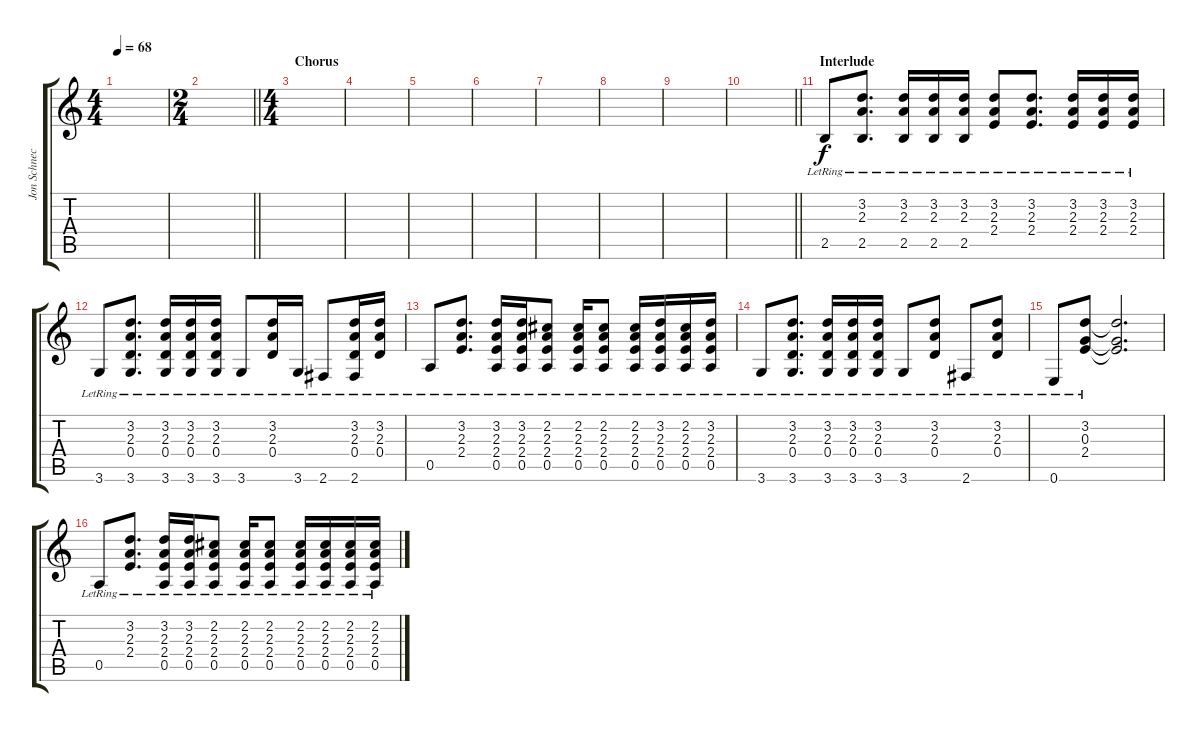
\track ("Jon Schneck - Acoustic Guitar" "Jon Schnec") {instrument acousticguitarsteel}
\staff {score tabs}
\tuning (E4 B3 G3 D3 A2 E2) {hide}
\ts (4 4)
\tempo 68
\clef g2
\ks c
|
\ts (2 4)
\barLineRight lightlight
|
\ts (4 4)
\section ("" "Chorus")
|
|
|
|
|
|
|
\barLineRight lightlight
|
\section ("" "Interlude")
2.5{lr}.8{instrument acousticguitarsteel} (3.2{lr} 2.3{lr} 2.5{lr}).8{d} (3.2{lr} 2.3{lr} 2.5{lr}).16 (3.2{lr} 2.3{lr} 2.5{lr}).16 (3.2{lr} 2.3{lr} 2.5{lr}).16 (3.2{lr} 2.3{lr} 2.4{lr}).8 (3.2{lr} 2.3{lr} 2.4{lr}).8{d} (3.2{lr} 2.3{lr} 2.4{lr}).16 (3.2{lr} 2.3{lr} 2.4{lr}).16 (3.2{lr} 2.3{lr} 2.4{lr}).16 |
3.6{lr}.8 (3.2{lr} 2.3{lr} 0.4{lr} 3.6{lr}).8{d} (3.2{lr} 2.3{lr} 0.4{lr} 3.6{lr}).16 (3.2{lr} 2.3{lr} 0.4{lr} 3.6{lr}).16 (3.2{lr} 2.3{lr} 0.4{lr} 3.6{lr}).16 3.6{lr}.8 (3.2{lr} 2.3{lr} 0.4{lr}).16 3.6{lr}.16 2.6{lr}.8 (3.2{lr} 2.3{lr} 0.4{lr} 2.6{lr}).16 (3.2{lr} 2.3{lr} 0.4{lr}).16 |
0.5{lr}.8 (3.2{lr} 2.3{lr} 2.4{lr}).8{d} (3.2{lr} 2.3{lr} 2.4{lr} 0.5{lr}).16 (3.2{lr} 2.3{lr} 2.4{lr} 0.5{lr}).16 (2.2{lr} 2.3{lr} 2.4{lr} 0.5{lr}).8 (2.2{lr} 2.3{lr} 2.4{lr} 0.5{lr}).16 (2.2{lr} 2.3{lr} 2.4{lr} 0.5{lr}).8 (2.2{lr} 2.3{lr} 2.4{lr} 0.5{lr}).16 (3.2{lr} 2.3{lr} 2.4{lr} 0.5{lr}).16 (2.2{lr} 2.3{lr} 2.4{lr} 0.5{lr}).16 (3.2{lr} 2.3{lr} 2.4{lr} 0.5{lr}).16 |
3.6{lr}.8 (3.2{lr} 2.3{lr} 0.4{lr} 3.6{lr}).8{d} (3.2{lr} 2.3{lr} 0.4{lr} 3.6{lr}).16 (3.2{lr} 2.3{lr} 0.4{lr} 3.6{lr}).16 (3.2{lr} 2.3{lr} 0.4{lr} 3.6{lr}).16 3.6{lr}.8 (3.2{lr} 2.3{lr} 0.4{lr}).8 2.6{lr}.8 (3.2{lr} 2.3{lr} 0.4{lr}).8 |
0.6{lr}.8 (3.2{lr} 0.3{lr} 2.4{lr}).8 (3.2{t} 0.3{t} 2.4{t}).2{d} |
0.5{lr}.8 (3.2{lr} 2.3{lr} 2.4{lr}).8{d} (3.2{lr} 2.3{lr} 2.4{lr} 0.5{lr}).16 (3.2{lr} 2.3{lr} 2.4{lr} 0.5{lr}).16 (2.2{lr} 2.3{lr} 2.4{lr} 0.5{lr}).8 (2.2{lr} 2.3{lr} 2.4{lr} 0.5{lr}).16 (2.2{lr} 2.3{lr} 2.4{lr} 0.5{lr}).8 (2.2{lr} 2.3{lr} 2.4{lr} 0.5{lr}).16 (2.2{lr} 2.3{lr} 2.4{lr} 0.5{lr}).16 (2.2{lr} 2.3{lr} 2.4{lr} 0.5{lr}).16 (2.2{lr} 2.3{lr} 2.4{lr} 0.5{lr}).16
